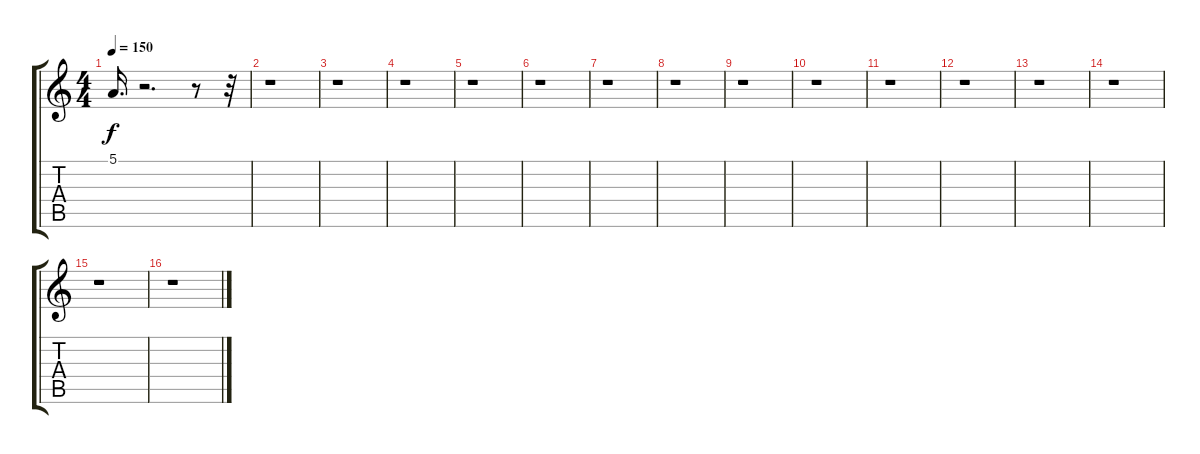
\track "" {instrument trumpet}
\staff {score tabs}
\tuning (E4 B3 G3 D3 A2 E2) {hide}
\ts (4 4)
\tempo 150
\clef g2
\ks c
5.1{t}.16{d dy f} r.2{d} r.8 r.32 |
r.1 |
r.1 |
r.1 |
r.1 |
r.1 |
r.1 |
r.1 |
r.1 |
r.1 |
r.1 |
r.1 |
r.1 |
r.1 |
r.1 |
r.1
